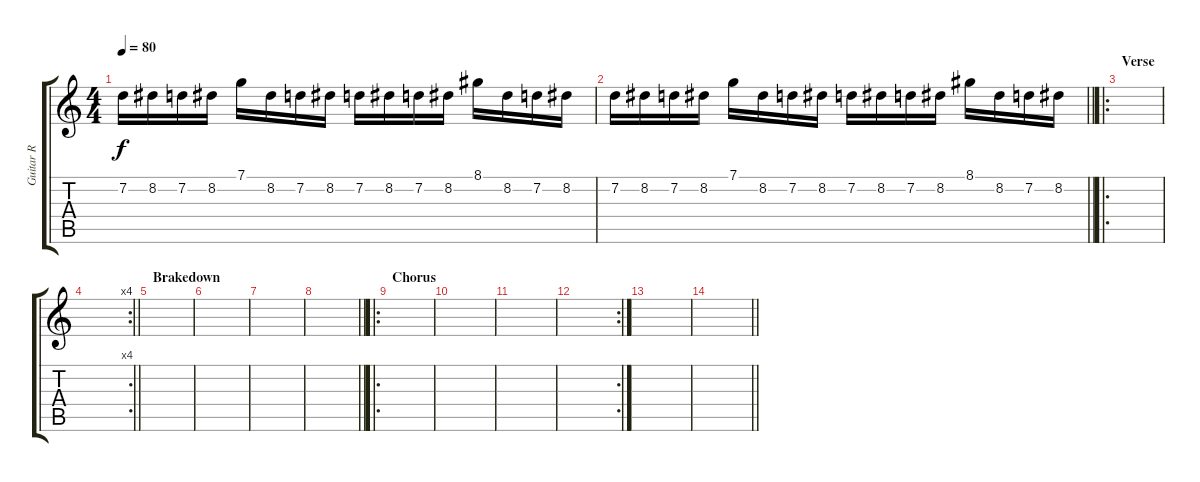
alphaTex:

\track ("Guitar R" "Guitar R") {instrument overdrivenguitar}
\staff {score tabs}
\tuning (C4 G3 Eb3 Bb2 F2 C2) {hide}
\ts (4 4)
\tempo 80
\clef g2
\ks c
7.2.16{dy f} 8.2.16 7.2.16 8.2.16 7.1.16 8.2.16 7.2.16 8.2.16 7.2.16 8.2.16 7.2.16 8.2.16 8.1.16 8.2.16 7.2.16 8.2.16 |
\barLineRight lightlight
7.2.16 8.2.16 7.2.16 8.2.16 7.1.16 8.2.16 7.2.16 8.2.16 7.2.16 8.2.16 7.2.16 8.2.16 8.1.16 8.2.16 7.2.16 8.2.16 |
\ro
\section ("" "Verse")
|
\rc 4
\barLineRight lightlight
|
\section ("" "Brakedown")
|
|
|
\barLineRight lightlight
|
\ro
\section ("" "Chorus")
|
|
|
\rc 2
|
|
\barLineRight lightlight
